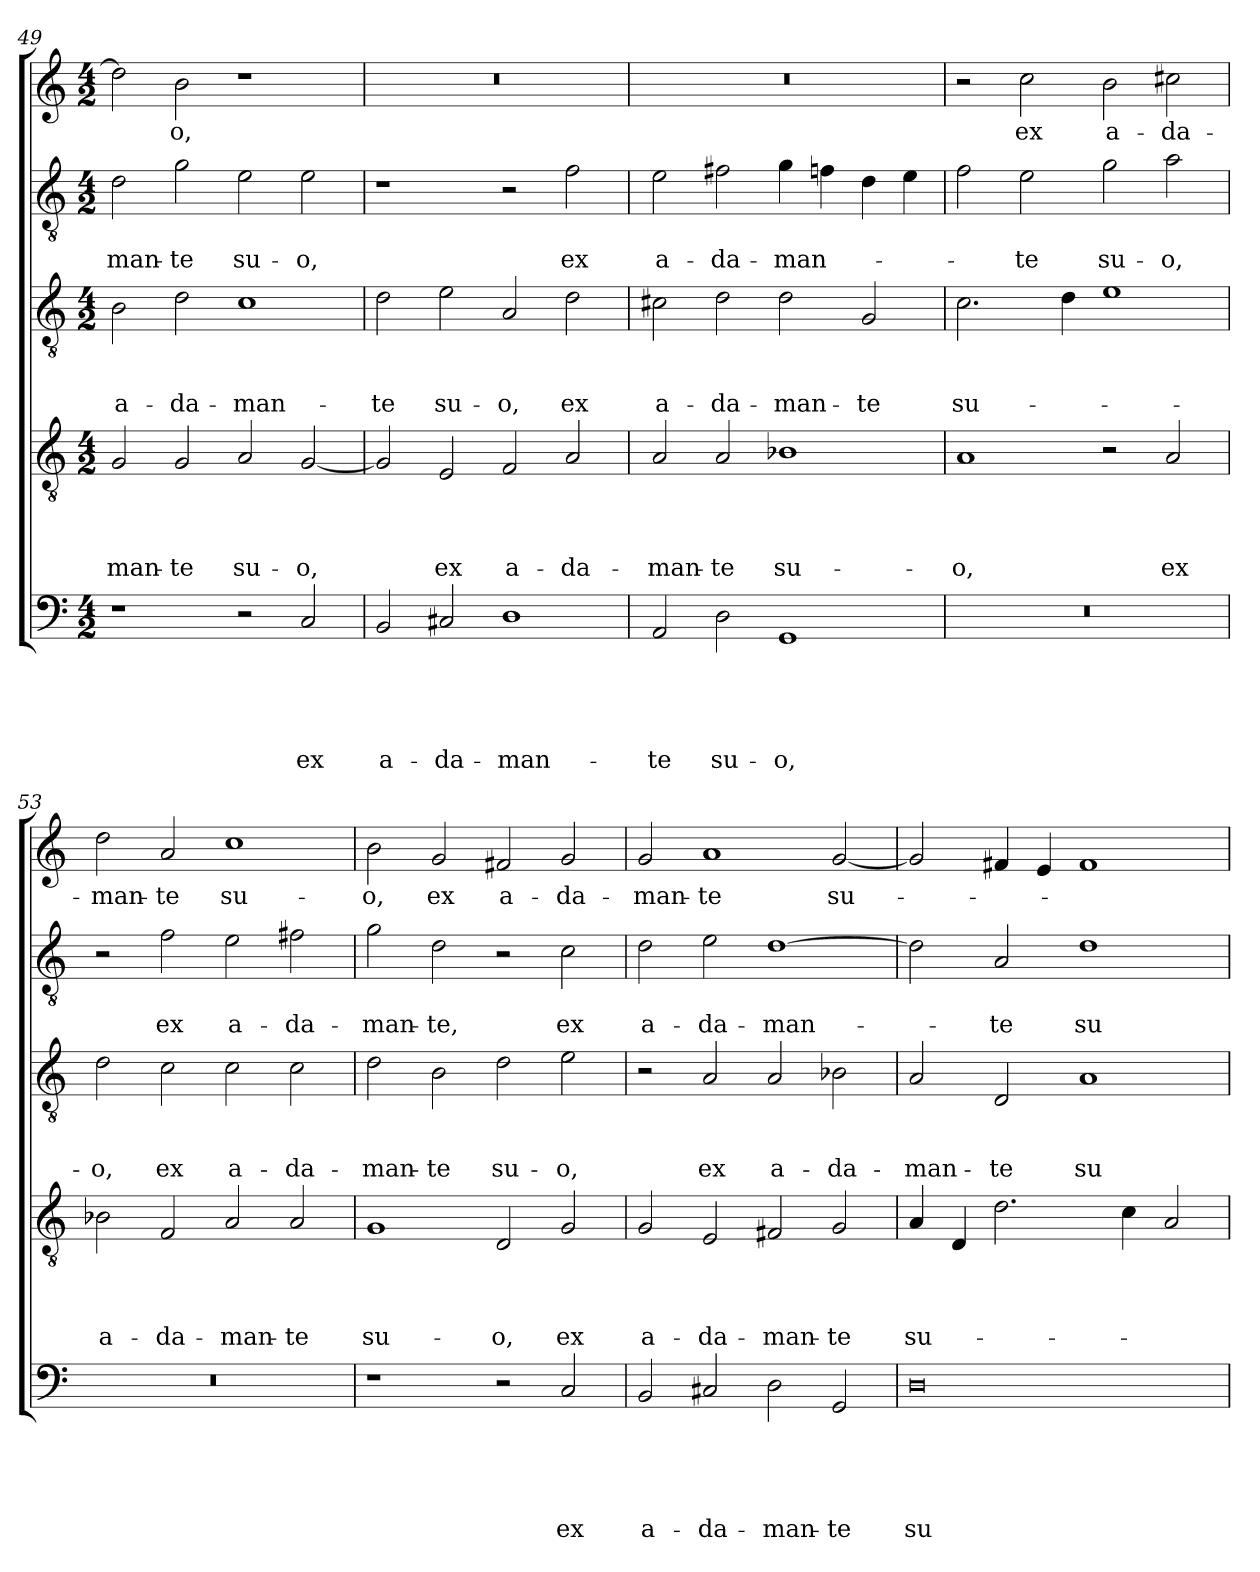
**kern	**text	**text	**text	**text	**text	**kern	**text	**text	**text	**text	**kern	**text	**text	**text	**kern	**text	**text	**kern	**text
*part5	*part5	*part5	*part5	*part5	*part5	*part4	*part4	*part4	*part4	*part4	*part3	*part3	*part3	*part3	*part2	*part2	*part2	*part1	*part1
*staff5	*staff5	*staff5	*staff5	*staff5	*staff5	*staff4	*staff4	*staff4	*staff4	*staff4	*staff3	*staff3	*staff3	*staff3	*staff2	*staff2	*staff2	*staff1	*staff1
!!LO:PB:g=z
*clefF4	*	*	*	*	*	*clefGv2	*	*	*	*	*clefGv2	*	*	*	*clefGv2	*	*	*clefG2	*
*k[]	*	*	*	*	*	*k[]	*	*	*	*	*k[]	*	*	*	*k[]	*	*	*k[]	*
*C:	*	*	*	*	*	*C:	*	*	*	*	*C:	*	*	*	*C:	*	*	*C:	*
*M4/2	*	*	*	*	*	*M4/2	*	*	*	*	*M4/2	*	*	*	*M4/2	*	*	*M4/2	*
=49	=49	=49	=49	=49	=49	=49	=49	=49	=49	=49	=49	=49	=49	=49	=49	=49	=49	=49	=49
!	!	!	!	!	!	!	!	!	!	!LO:LY:b	!	!	!	!LO:LY:b	!	!	!LO:LY:b	!	!
1r	.	.	.	.	.	2G/	.	.	.	-man-	2B\	.	.	a-	2d\	.	-man-	2dd\]	.
!	!	!	!	!	!	!	!	!	!	!LO:LY:b	!	!	!	!LO:LY:b	!	!	!LO:LY:b	!	!LO:LY:b
.	.	.	.	.	.	2G/	.	.	.	-te	2d\	.	.	-da-	2g\	.	-te	2b\	-o,
!	!	!	!	!	!	!	!	!	!	!LO:LY:b	!	!	!	!LO:LY:b	!	!	!LO:LY:b	!	!
2r	.	.	.	.	.	2A/	.	.	.	su-	1c	.	.	-man-	2e\	.	su-	1r	.
!	!	!	!	!	!LO:LY:b	!	!	!	!	!LO:LY:b	!	!	!	!	!	!	!LO:LY:b	!	!
2C/	.	.	.	.	ex	[2G/	.	.	.	-o,	.	.	.	.	2e\	.	-o,	.	.
=50	=50	=50	=50	=50	=50	=50	=50	=50	=50	=50	=50	=50	=50	=50	=50	=50	=50	=50	=50
!	!	!	!	!	!LO:LY:b	!	!	!	!	!	!	!	!	!LO:LY:b	!	!	!	!	!
2BB/	.	.	.	.	a-	2G/]	.	.	.	.	2d\	.	.	-te	1r	.	.	0r	.
!	!	!	!	!	!LO:LY:b	!	!	!	!	!LO:LY:b	!	!	!	!LO:LY:b	!	!	!	!	!
2C#X/	.	.	.	.	-da-	2E/	.	.	.	ex	2e\	.	.	su-	.	.	.	.	.
!	!	!	!	!	!LO:LY:b	!	!	!	!	!LO:LY:b	!	!	!	!LO:LY:b	!	!	!	!	!
1D	.	.	.	.	-man-	2F/	.	.	.	a-	2A/	.	.	-o,	2r	.	.	.	.
!	!	!	!	!	!	!	!	!	!	!LO:LY:b	!	!	!	!LO:LY:b	!	!	!LO:LY:b	!	!
.	.	.	.	.	.	2A/	.	.	.	-da-	2d\	.	.	ex	2f\	.	ex	.	.
=51	=51	=51	=51	=51	=51	=51	=51	=51	=51	=51	=51	=51	=51	=51	=51	=51	=51	=51	=51
!	!	!	!	!	!LO:LY:b	!	!	!	!	!LO:LY:b	!	!	!	!LO:LY:b	!	!	!LO:LY:b	!	!
2AA/	.	.	.	.	-te	2A/	.	.	.	-man-	2c#X\	.	.	a-	2e\	.	a-	0r	.
!	!	!	!	!	!LO:LY:b	!	!	!	!	!LO:LY:b	!	!	!	!LO:LY:b	!	!	!LO:LY:b	!	!
2D\	.	.	.	.	su-	2A/	.	.	.	-te	2d\	.	.	-da-	2f#X\	.	-da-	.	.
!	!	!	!	!	!LO:LY:b	!	!	!	!	!LO:LY:b	!	!	!	!LO:LY:b	!	!	!LO:LY:b	!	!
1GG	.	.	.	.	-o,	1B-X	.	.	.	su-	2d\	.	.	-man-	4g\	.	-man-	.	.
.	.	.	.	.	.	.	.	.	.	.	.	.	.	.	4fn\	.	.	.	.
!	!	!	!	!	!	!	!	!	!	!	!	!	!	!LO:LY:b	!	!	!	!	!
.	.	.	.	.	.	.	.	.	.	.	2G/	.	.	-te	4d\	.	.	.	.
.	.	.	.	.	.	.	.	.	.	.	.	.	.	.	4e\	.	.	.	.
=52	=52	=52	=52	=52	=52	=52	=52	=52	=52	=52	=52	=52	=52	=52	=52	=52	=52	=52	=52
!	!	!	!	!	!	!	!	!	!	!LO:LY:b	!	!	!	!LO:LY:b	!	!	!	!	!
0r	.	.	.	.	.	1A	.	.	.	-o,	2.c\	.	.	su-	2f\	.	.	2r	.
!	!	!	!	!	!	!	!	!	!	!	!	!	!	!	!	!	!LO:LY:b	!	!LO:LY:b
.	.	.	.	.	.	.	.	.	.	.	.	.	.	.	2e\	.	-te	2cc\	ex
.	.	.	.	.	.	.	.	.	.	.	4d\	.	.	.	.	.	.	.	.
!	!	!	!	!	!	!	!	!	!	!	!	!	!	!	!	!	!LO:LY:b	!	!LO:LY:b
.	.	.	.	.	.	2r	.	.	.	.	1e	.	.	.	2g\	.	su-	2b\	a-
!	!	!	!	!	!	!	!	!	!	!LO:LY:b	!	!	!	!	!	!	!LO:LY:b	!	!LO:LY:b
.	.	.	.	.	.	2A/	.	.	.	ex	.	.	.	.	2a\	.	-o,	2cc#X\	-da-
=53	=53	=53	=53	=53	=53	=53	=53	=53	=53	=53	=53	=53	=53	=53	=53	=53	=53	=53	=53
!	!	!	!	!	!	!	!	!	!	!LO:LY:b	!	!	!	!LO:LY:b	!	!	!	!	!LO:LY:b
0r	.	.	.	.	.	2B-\	.	.	.	a-	2d\	.	.	-o,	2r	.	.	2dd\	-man-
!	!	!	!	!	!	!	!	!	!	!LO:LY:b	!	!	!	!LO:LY:b	!	!	!LO:LY:b	!	!LO:LY:b
.	.	.	.	.	.	2F/	.	.	.	-da-	2c\	.	.	ex	2f\	.	ex	2a/	-te
!	!	!	!	!	!	!	!	!	!	!LO:LY:b	!	!	!	!LO:LY:b	!	!	!LO:LY:b	!	!LO:LY:b
.	.	.	.	.	.	2A/	.	.	.	-man-	2c\	.	.	a-	2e\	.	a-	1cc	su-
!	!	!	!	!	!	!	!	!	!	!LO:LY:b	!	!	!	!LO:LY:b	!	!	!LO:LY:b	!	!
.	.	.	.	.	.	2A/	.	.	.	-te	2c\	.	.	-da-	2f#X\	.	-da-	.	.
!!LO:LB:g=z
=54	=54	=54	=54	=54	=54	=54	=54	=54	=54	=54	=54	=54	=54	=54	=54	=54	=54	=54	=54
!	!	!	!	!	!	!	!	!	!	!LO:LY:b	!	!	!	!LO:LY:b	!	!	!LO:LY:b	!	!LO:LY:b
1r	.	.	.	.	.	1G	.	.	.	su-	2d\	.	.	-man-	2g\	.	-man-	2b\	-o,
!	!	!	!	!	!	!	!	!	!	!	!	!	!	!LO:LY:b	!	!	!LO:LY:b	!	!LO:LY:b
.	.	.	.	.	.	.	.	.	.	.	2B\	.	.	-te	2d\	.	-te,	2g/	ex
!	!	!	!	!	!	!	!	!	!	!LO:LY:b	!	!	!	!LO:LY:b	!	!	!	!	!LO:LY:b
2r	.	.	.	.	.	2D/	.	.	.	-o,	2d\	.	.	su-	2r	.	.	2f#X/	a-
!	!	!	!	!	!LO:LY:b	!	!	!	!	!LO:LY:b	!	!	!	!LO:LY:b	!	!	!LO:LY:b	!	!LO:LY:b
2C/	.	.	.	.	ex	2G/	.	.	.	ex	2e\	.	.	-o,	2c\	.	ex	2g/	-da-
=55	=55	=55	=55	=55	=55	=55	=55	=55	=55	=55	=55	=55	=55	=55	=55	=55	=55	=55	=55
!	!	!	!	!	!LO:LY:b	!	!	!	!	!LO:LY:b	!	!	!	!	!	!	!LO:LY:b	!	!LO:LY:b
2BB/	.	.	.	.	a-	2G/	.	.	.	a-	2r	.	.	.	2d\	.	a-	2g/	-man-
!	!	!	!	!	!LO:LY:b	!	!	!	!	!LO:LY:b	!	!	!	!LO:LY:b	!	!	!LO:LY:b	!	!LO:LY:b
2C#X/	.	.	.	.	-da-	2E/	.	.	.	-da-	2A/	.	.	ex	2e\	.	-da-	1a	-te
!	!	!	!	!	!LO:LY:b	!	!	!	!	!LO:LY:b	!	!	!	!LO:LY:b	!	!	!LO:LY:b	!	!
2D\	.	.	.	.	-man-	2F#X/	.	.	.	-man-	2A/	.	.	a-	[1d	.	-man-	.	.
!	!	!	!	!	!LO:LY:b	!	!	!	!	!LO:LY:b	!	!	!	!LO:LY:b	!	!	!	!	!LO:LY:b
2GG/	.	.	.	.	-te	2G/	.	.	.	-te	2B-X\	.	.	-da-	.	.	.	[2g/	su-
=56	=56	=56	=56	=56	=56	=56	=56	=56	=56	=56	=56	=56	=56	=56	=56	=56	=56	=56	=56
!	!	!	!	!	!LO:LY:b	!	!	!	!	!LO:LY:b	!	!	!	!LO:LY:b	!	!	!	!	!
0D	.	.	.	.	su-	4A/	.	.	.	su-	2A/	.	.	-man-	2d\]	.	.	2g/]	.
.	.	.	.	.	.	4D/	.	.	.	.	.	.	.	.	.	.	.	.	.
!	!	!	!	!	!	!	!	!	!	!	!	!	!	!LO:LY:b	!	!	!LO:LY:b	!	!
.	.	.	.	.	.	2.d\	.	.	.	.	2D/	.	.	-te	2A/	.	-te	4f#X/	.
.	.	.	.	.	.	.	.	.	.	.	.	.	.	.	.	.	.	4e/	.
!	!	!	!	!	!	!	!	!	!	!	!	!	!	!LO:LY:b	!	!	!LO:LY:b	!	!
.	.	.	.	.	.	.	.	.	.	.	1A	.	.	su-	1d	.	su-	1f#	.
.	.	.	.	.	.	4c\	.	.	.	.	.	.	.	.	.	.	.	.	.
.	.	.	.	.	.	2A/	.	.	.	.	.	.	.	.	.	.	.	.	.
=	=	=	=	=	=	=	=	=	=	=	=	=	=	=	=	=	=	=	=
*-	*-	*-	*-	*-	*-	*-	*-	*-	*-	*-	*-	*-	*-	*-	*-	*-	*-	*-	*-
